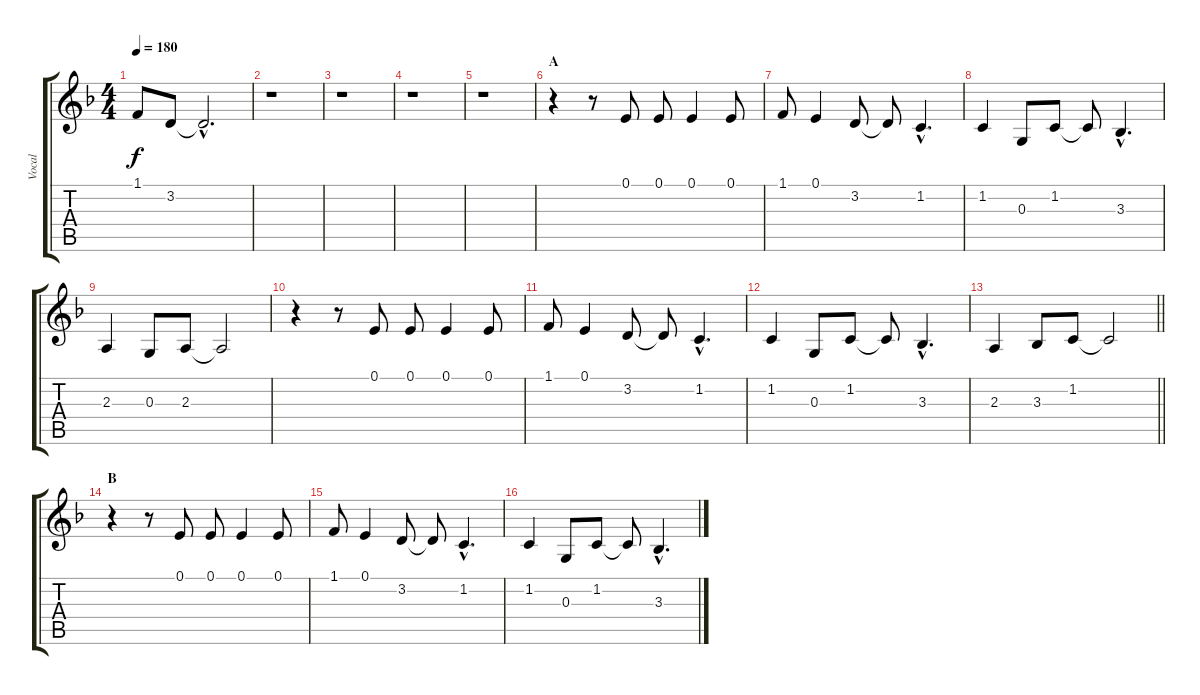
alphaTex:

\track ("Vocal" "Vocal") {instrument synthvoice}
\staff {score tabs}
\tuning (E4 B3 G3 D3 A2 E2) {hide}
\ts (4 4)
\tempo 180
\clef g2
\ks dminor
1.1{t}.8{dy f} 3.2.8 3.2{hac t}.2{d} |
r.1 |
r.1 |
r.1 |
r.1 |
\section ("" "A")
r.4 r.8 0.1.8 0.1.8 0.1.4 0.1.8 |
1.1.8 0.1.4 3.2.8 3.2{t}.8 1.2{hac}.4{d} |
1.2.4 0.3.8 1.2.8 1.2{t}.8 3.3{hac}.4{d} |
2.3.4 0.3.8 2.3.8 2.3{t}.2 |
r.4 r.8 0.1.8 0.1.8 0.1.4 0.1.8 |
1.1.8 0.1.4 3.2.8 3.2{t}.8 1.2{hac}.4{d} |
1.2.4 0.3.8 1.2.8 1.2{t}.8 3.3{hac}.4{d} |
\barLineRight lightlight
2.3.4 3.3.8 1.2.8 1.2{t}.2 |
\section ("" "B")
r.4 r.8 0.1.8 0.1.8 0.1.4 0.1.8 |
1.1.8 0.1.4 3.2.8 3.2{t}.8 1.2{hac}.4{d} |
1.2.4 0.3.8 1.2.8 1.2{t}.8 3.3{hac}.4{d}
